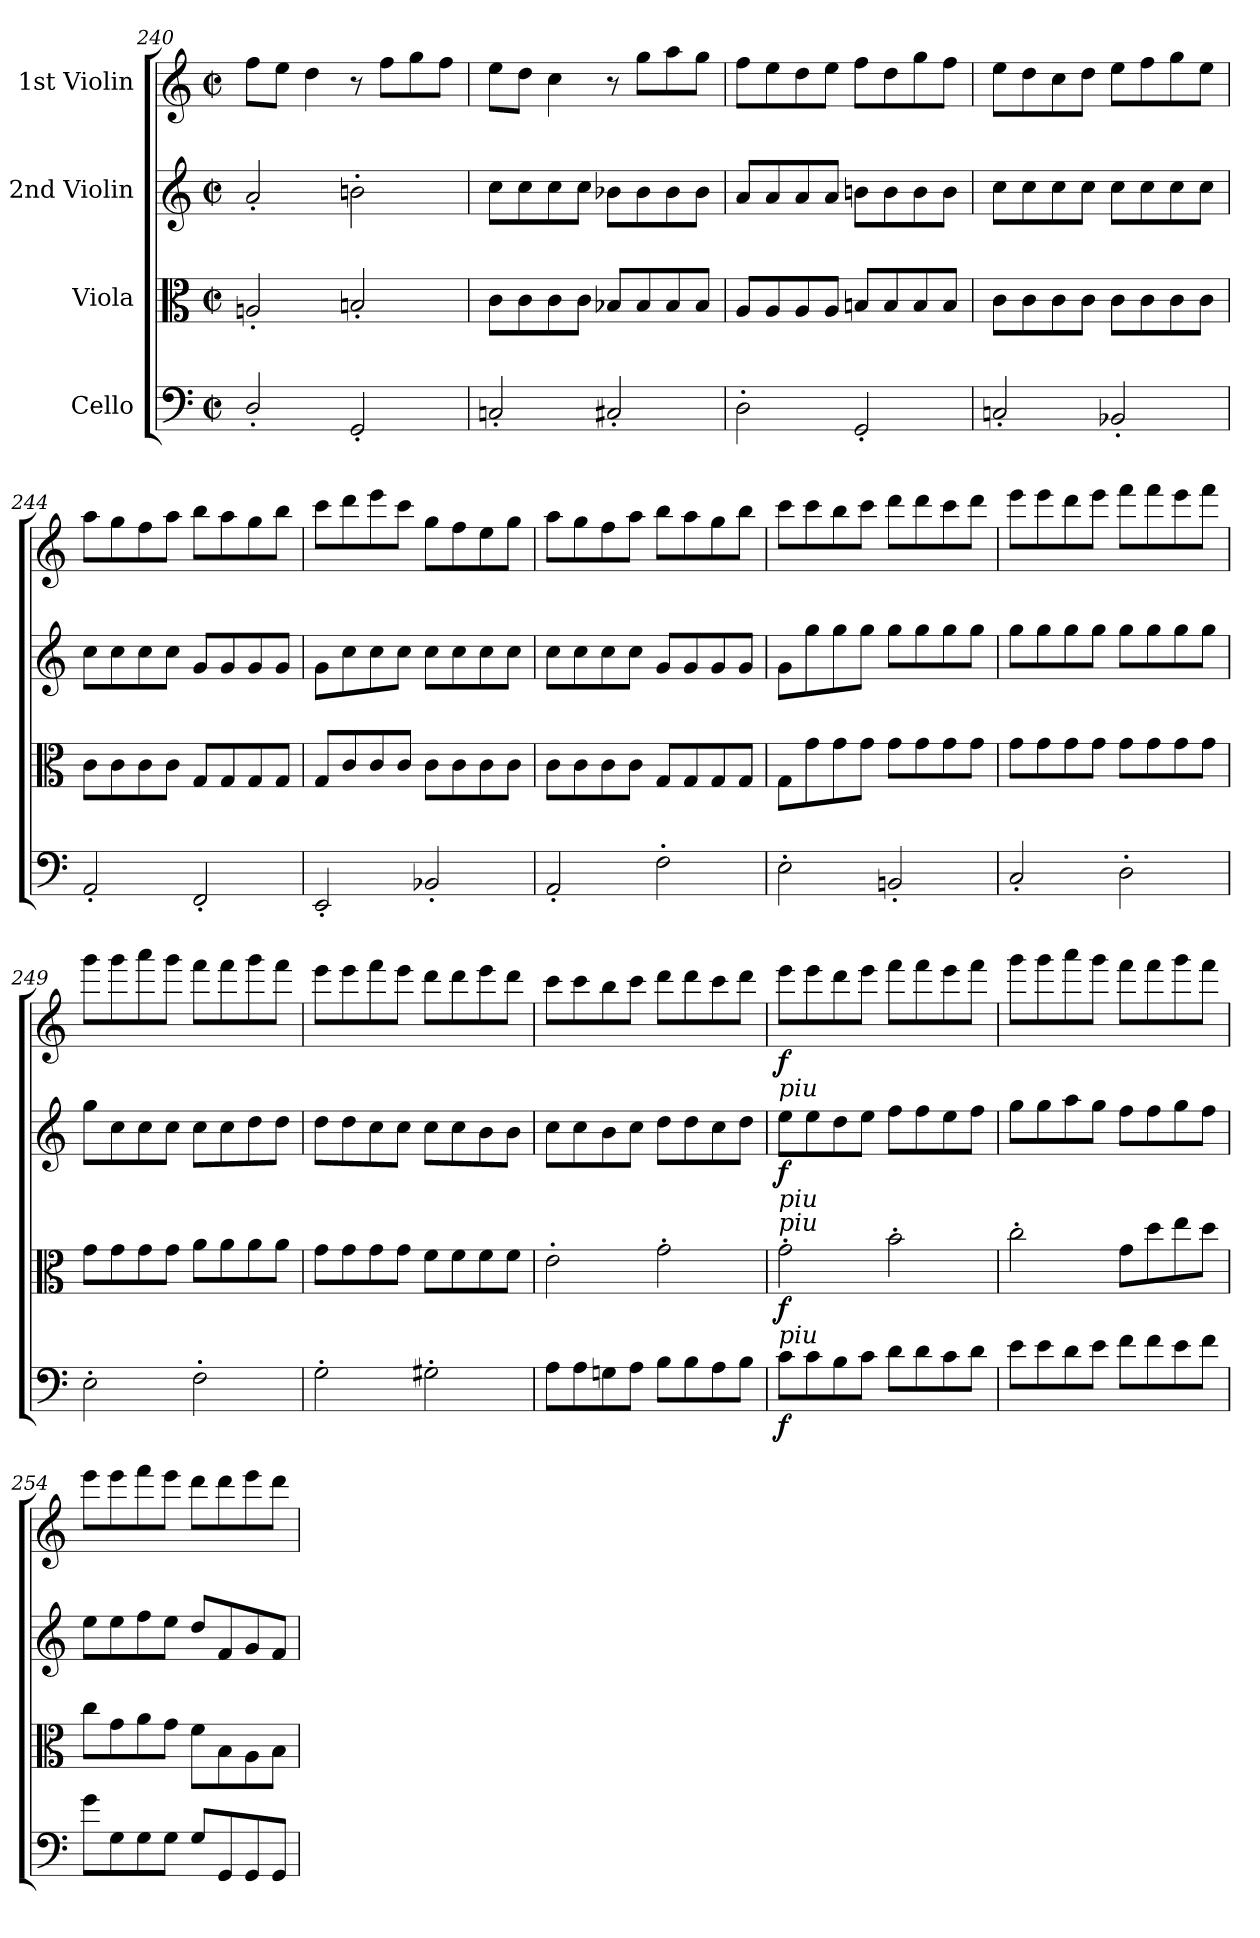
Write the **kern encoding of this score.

**kern	**dynam	**kern	**dynam	**kern	**dynam	**kern	**dynam
*part4	*part4	*part3	*part3	*part2	*part2	*part1	*part1
*staff4	*staff4	*staff3	*staff3	*staff2	*staff2	*staff1	*staff1
*I"Cello	*	*I"Viola	*	*I"2nd Violin	*	*I"1st Violin	*
*clefF4	*	*clefC3	*	*clefG2	*	*clefG2	*
*k[]	*	*k[]	*	*k[]	*	*k[]	*
*M2/2	*	*M2/2	*	*M2/2	*	*M2/2	*
*met(c|)	*	*met(c|)	*	*met(c|)	*	*met(c|)	*
=240	=240	=240	=240	=240	=240	=240	=240
2D'/	.	2An'/	.	2a'/	.	8ff\L	.
.	.	.	.	.	.	8ee\J	.
.	.	.	.	.	.	4dd\	.
2GG'/	.	2Bn'/	.	2bn'\	.	8r	.
.	.	.	.	.	.	8ff\L	.
.	.	.	.	.	.	8gg\	.
.	.	.	.	.	.	8ff\J	.
=241	=241	=241	=241	=241	=241	=241	=241
2Cn'/	.	8c\L	.	8cc\L	.	8ee\L	.
.	.	8c\	.	8cc\	.	8dd\J	.
.	.	8c\	.	8cc\	.	4cc\	.
.	.	8c\J	.	8cc\J	.	.	.
2C#X'/	.	8B-X/L	.	8b-X\L	.	8r	.
.	.	8B-/	.	8b-\	.	8gg\L	.
.	.	8B-/	.	8b-\	.	8aa\	.
.	.	8B-/J	.	8b-\J	.	8gg\J	.
=242	=242	=242	=242	=242	=242	=242	=242
2D'\	.	8A/L	.	8a/L	.	8ff\L	.
.	.	8A/	.	8a/	.	8ee\	.
.	.	8A/	.	8a/	.	8dd\	.
.	.	8A/J	.	8a/J	.	8ee\J	.
2GG'/	.	8Bn/L	.	8bn\L	.	8ff\L	.
.	.	8B/	.	8b\	.	8dd\	.
.	.	8B/	.	8b\	.	8gg\	.
.	.	8B/J	.	8b\J	.	8ff\J	.
=243	=243	=243	=243	=243	=243	=243	=243
2Cn'/	.	8c\L	.	8cc\L	.	8ee\L	.
.	.	8c\	.	8cc\	.	8dd\	.
.	.	8c\	.	8cc\	.	8cc\	.
.	.	8c\J	.	8cc\J	.	8dd\J	.
2BB-X'/	.	8c\L	.	8cc\L	.	8ee\L	.
.	.	8c\	.	8cc\	.	8ff\	.
.	.	8c\	.	8cc\	.	8gg\	.
.	.	8c\J	.	8cc\J	.	8ee\J	.
=244	=244	=244	=244	=244	=244	=244	=244
2AA'/	.	8c\L	.	8cc\L	.	8aa\L	.
.	.	8c\	.	8cc\	.	8gg\	.
.	.	8c\	.	8cc\	.	8ff\	.
.	.	8c\J	.	8cc\J	.	8aa\J	.
2FF'/	.	8G/L	.	8g/L	.	8bb\L	.
.	.	8G/	.	8g/	.	8aa\	.
.	.	8G/	.	8g/	.	8gg\	.
.	.	8G/J	.	8g/J	.	8bb\J	.
=245	=245	=245	=245	=245	=245	=245	=245
2EE'/	.	8G/L	.	8g\L	.	8ccc\L	.
.	.	8c/	.	8cc\	.	8ddd\	.
.	.	8c/	.	8cc\	.	8eee\	.
.	.	8c/J	.	8cc\J	.	8ccc\J	.
2BB-X'/	.	8c\L	.	8cc\L	.	8gg\L	.
.	.	8c\	.	8cc\	.	8ff\	.
.	.	8c\	.	8cc\	.	8ee\	.
.	.	8c\J	.	8cc\J	.	8gg\J	.
=246	=246	=246	=246	=246	=246	=246	=246
2AA'/	.	8c\L	.	8cc\L	.	8aa\L	.
.	.	8c\	.	8cc\	.	8gg\	.
.	.	8c\	.	8cc\	.	8ff\	.
.	.	8c\J	.	8cc\J	.	8aa\J	.
2F'\	.	8G/L	.	8g/L	.	8bb\L	.
.	.	8G/	.	8g/	.	8aa\	.
.	.	8G/	.	8g/	.	8gg\	.
.	.	8G/J	.	8g/J	.	8bb\J	.
=247	=247	=247	=247	=247	=247	=247	=247
2E'\	.	8G\L	.	8g\L	.	8ccc\L	.
.	.	8g\	.	8gg\	.	8ccc\	.
.	.	8g\	.	8gg\	.	8bb\	.
.	.	8g\J	.	8gg\J	.	8ccc\J	.
2BBn'/	.	8g\L	.	8gg\L	.	8ddd\L	.
.	.	8g\	.	8gg\	.	8ddd\	.
.	.	8g\	.	8gg\	.	8ccc\	.
.	.	8g\J	.	8gg\J	.	8ddd\J	.
=248	=248	=248	=248	=248	=248	=248	=248
2C'/	.	8g\L	.	8gg\L	.	8eee\L	.
.	.	8g\	.	8gg\	.	8eee\	.
.	.	8g\	.	8gg\	.	8ddd\	.
.	.	8g\J	.	8gg\J	.	8eee\J	.
2D'\	.	8g\L	.	8gg\L	.	8fff\L	.
.	.	8g\	.	8gg\	.	8fff\	.
.	.	8g\	.	8gg\	.	8eee\	.
.	.	8g\J	.	8gg\J	.	8fff\J	.
=249	=249	=249	=249	=249	=249	=249	=249
2E'\	.	8g\L	.	8gg\L	.	8ggg\L	.
.	.	8g\	.	8cc\	.	8ggg\	.
.	.	8g\	.	8cc\	.	8aaa\	.
.	.	8g\J	.	8cc\J	.	8ggg\J	.
2F'\	.	8a\L	.	8cc\L	.	8fff\L	.
.	.	8a\	.	8cc\	.	8fff\	.
.	.	8a\	.	8dd\	.	8ggg\	.
.	.	8a\J	.	8dd\J	.	8fff\J	.
=250	=250	=250	=250	=250	=250	=250	=250
2G'\	.	8g\L	.	8dd\L	.	8eee\L	.
.	.	8g\	.	8dd\	.	8eee\	.
.	.	8g\	.	8cc\	.	8fff\	.
.	.	8g\J	.	8cc\J	.	8eee\J	.
2G#X'\	.	8f\L	.	8cc\L	.	8ddd\L	.
.	.	8f\	.	8cc\	.	8ddd\	.
.	.	8f\	.	8b\	.	8eee\	.
.	.	8f\J	.	8b\J	.	8ddd\J	.
=251	=251	=251	=251	=251	=251	=251	=251
8A\L	.	2e'\	.	8cc\L	.	8ccc\L	.
8A\	.	.	.	8cc\	.	8ccc\	.
8Gn\	.	.	.	8b\	.	8bb\	.
8A\J	.	.	.	8cc\J	.	8ccc\J	.
8B\L	.	2g'\	.	8dd\L	.	8ddd\L	.
8B\	.	.	.	8dd\	.	8ddd\	.
8A\	.	.	.	8cc\	.	8ccc\	.
8B\J	.	.	.	8dd\J	.	8ddd\J	.
=252	=252	=252	=252	=252	=252	=252	=252
!	!	!	!	!	!	!LO:TX:b:i:t=piu	!
!	!	!	!	!LO:TX:b:i:t=piu	!	!	!
!	!	!LO:TX:a:i:t=piu	!	!	!	!	!
!LO:TX:a:i:t=piu	!	!	!	!	!	!	!
!	!LO:DY:b	!	!LO:DY:b	!	!LO:DY:b	!	!LO:DY:b
8c\L	f	2g'\	f	8ee\L	f	8eee\L	f
8c\	.	.	.	8ee\	.	8eee\	.
8B\	.	.	.	8dd\	.	8ddd\	.
8c\J	.	.	.	8ee\J	.	8eee\J	.
8d\L	.	2b'\	.	8ff\L	.	8fff\L	.
8d\	.	.	.	8ff\	.	8fff\	.
8c\	.	.	.	8ee\	.	8eee\	.
8d\J	.	.	.	8ff\J	.	8fff\J	.
=253	=253	=253	=253	=253	=253	=253	=253
8e\L	.	2cc'\	.	8gg\L	.	8ggg\L	.
8e\	.	.	.	8gg\	.	8ggg\	.
8d\	.	.	.	8aa\	.	8aaa\	.
8e\J	.	.	.	8gg\J	.	8ggg\J	.
8f\L	.	8g\L	.	8ff\L	.	8fff\L	.
8f\	.	8dd\	.	8ff\	.	8fff\	.
8e\	.	8ee\	.	8gg\	.	8ggg\	.
8f\J	.	8dd\J	.	8ff\J	.	8fff\J	.
=254	=254	=254	=254	=254	=254	=254	=254
8g\L	.	8cc\L	.	8ee\L	.	8eee\L	.
8G\	.	8g\	.	8ee\	.	8eee\	.
8G\	.	8a\	.	8ff\	.	8fff\	.
8G\J	.	8g\J	.	8ee\J	.	8eee\J	.
8G/L	.	8f\L	.	8dd/L	.	8ddd\L	.
8GG/	.	8B\	.	8f/	.	8ddd\	.
8GG/	.	8A\	.	8g/	.	8eee\	.
8GG/J	.	8B\J	.	8f/J	.	8ddd\J	.
=	=	=	=	=	=	=	=
*-	*-	*-	*-	*-	*-	*-	*-
